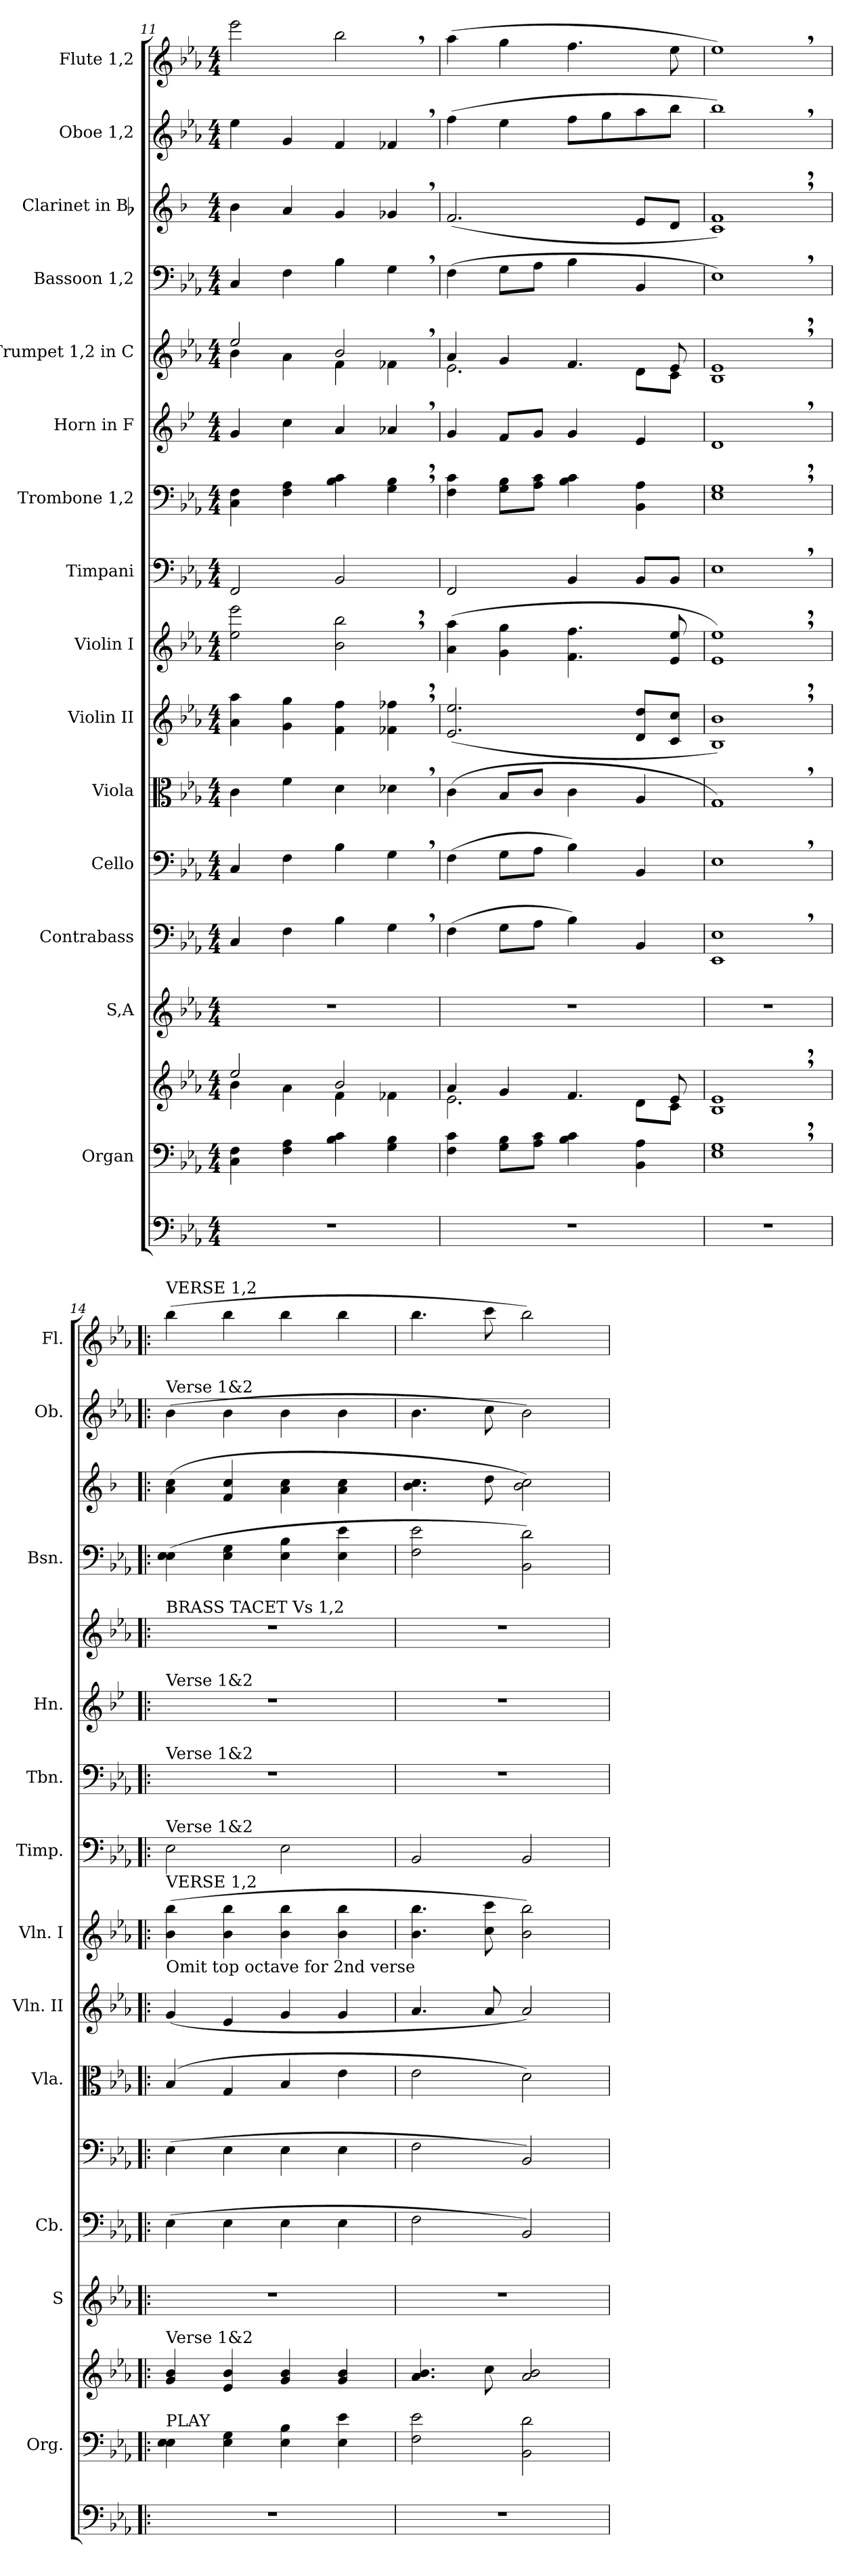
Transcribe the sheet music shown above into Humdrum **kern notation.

**kern	**kern	**kern	**kern	**kern	**kern	**kern	**kern	**kern	**kern	**kern	**kern	**kern	**kern	**kern	**kern	**kern
*part16	*part15	*part15	*part14	*part13	*part12	*part11	*part10	*part9	*part8	*part7	*part6	*part5	*part4	*part3	*part2	*part1
*staff17	*staff16	*staff15	*staff14	*staff13	*staff12	*staff11	*staff10	*staff9	*staff8	*staff7	*staff6	*staff5	*staff4	*staff3	*staff2	*staff1
*	*I"Organ	*	*I"S,A	*I"Contrabass	*I"Cello	*I"Viola	*I"Violin II	*I"Violin I	*I"Timpani	*I"Trombone 1,2	*I"Horn in F	*I"Trumpet 1,2 in C	*I"Bassoon 1,2	*I"Clarinet in Bb	*I"Oboe 1,2	*I"Flute 1,2
*	*I'Org.	*	*I'S	*I'Cb.	*	*I'Vla.	*I'Vln. II	*I'Vln. I	*I'Timp.	*I'Tbn.	*I'Hn.	*	*I'Bsn.	*	*I'Ob.	*I'Fl.
*clefF4	*clefF4	*clefG2	*clefG2	*clefF4	*clefF4	*clefC3	*clefG2	*clefG2	*clefF4	*clefF4	*clefG2	*clefG2	*clefF4	*clefG2	*clefG2	*clefG2
*	*	*	*ITrd7c12	*ITrd7c12	*	*	*	*	*	*	*ITrd4c7	*	*	*ITrd1c2	*	*
*k[b-e-a-]	*k[b-e-a-]	*k[b-e-a-]	*k[b-e-a-]	*k[b-e-a-]	*k[b-e-a-]	*k[b-e-a-]	*k[b-e-a-]	*k[b-e-a-]	*k[b-e-a-]	*k[b-e-a-]	*k[b-e-a-]	*k[b-e-a-]	*k[b-e-a-]	*k[b-e-a-]	*k[b-e-a-]	*k[b-e-a-]
*E-:	*E-:	*E-:	*E-:	*E-:	*E-:	*E-:	*E-:	*E-:	*E-:	*E-:	*E-:	*E-:	*E-:	*E-:	*E-:	*E-:
*M4/4	*M4/4	*M4/4	*M4/4	*M4/4	*M4/4	*M4/4	*M4/4	*M4/4	*M4/4	*M4/4	*M4/4	*M4/4	*M4/4	*M4/4	*M4/4	*M4/4
=11	=11	=11	=11	=11	=11	=11	=11	=11	=11	=11	=11	=11	=11	=11	=11	=11
*	*	*^	*	*	*	*	*	*	*	*	*	*^	*	*	*	*
1r	4C\ 4F\	2ee-/	4b-\	1r	4CC/	4C/	4c\	4a-\ 4aa-\	2ee-\ 2eee-\	2FF/	4C\ 4F\	4c/	4b-\	2ee-/	4C/	4a-\	4ee-\	2eee-\
.	4F\ 4A-\	.	4a-\	.	4FF\	4F\	4f\	4g\ 4gg\	.	.	4F\ 4A-\	4f\	4a-\	.	4F\	4g/	4g/	.
.	4B-\ 4c\	2b-/	4f\	.	4BB-\	4B-\	4d\	4f\ 4ff\	2b-\,> 2bb-\,>	2BB-/	4B-\ 4c\	4d/	4f\	2b-/	4B-\	4f/	4f/	2bb-,>\
.	4G\ 4B-\	.	4f-X\	.	4GG,>\	4G,>\	4d-X,>\	4f-X\,> 4ff-X\,>	.	.	4G\,> 4B-\,>	4d-X,>/	4f-X,>\	.	4G,>\	4f-X,>/	4f-X,>/	.
=12	=12	=12	=12	=12	=12	=12	=12	=12	=12	=12	=12	=12	=12	=12	=12	=12	=12	=12
1r	4F\ 4c\	4a-/	2.e-\	1r	(>4FF\	(>4F\	(>4c\	(<2.e-/ 2.ee-/	(>4a-\ 4aa-\	2FF/	4F\ 4c\	4c/	2.e-\	4a-/	(>4F\	(2.e-/	(>4ff\	(>4aa-\
.	8G\ 8B-\L	4g/	.	.	8GG\L	8G\L	8B-/L	.	4g\ 4gg\	.	8G\ 8B-\L	8B-/L	.	4g/	8G\L	.	4ee-\	4gg\
.	8A-\ 8c\J	.	.	.	8AA-\J	8A-\J	8c/J	.	.	.	8A-\ 8c\J	8c/J	.	.	8A-\J	.	.	.
.	4B-\ 4c\	4.f/	.	.	4BB-\)	4B-\)	4c\	.	4.f\ 4.ff\	4BB-/	4B-\ 4c\	4c/	.	4.f/	4B-\	.	8ff\L	4.ff\
.	.	.	.	.	.	.	.	.	.	.	.	.	.	.	.	.	8gg\	.
.	4BB-\ 4A-\	.	8d\L	.	4BBB-/	4BB-/	4A-/	8d/ 8dd/L	.	8BB-/L	4BB-\ 4A-\	4A-/	8d\L	.	4BB-/	8d/L	8aa-\	.
.	.	8e-/	8c\J	.	.	.	.	8c/ 8cc/J	8e-/ 8ee-/	8BB-/J	.	.	8c\J	8e-/	.	8c/J	8bb-\J	8ee-\
*	*	*v	*v	*	*	*	*	*	*	*	*	*	*v	*v	*	*	*	*
=13	=13	=13	=13	=13	=13	=13	=13	=13	=13	=13	=13	=13	=13	=13	=13	=13
*	*	*	*	*^	*	*	*	*	*	*	*	*	*	*	*	*
1r	1E-,> 1G,>	1B-,> 1e-,>	1r	1EE-,>	1EEE-!	1E-,>	1G,>)	1B-,> 1b-,>)	1e-,> 1ee-,>)	1E-,>	1E-,> 1G,>	1G,>	1B-,> 1e-,>	1E-,>)	1B-,> 1e-,>)	1bb-,>)	1ee-,>)
!!LO:PB:g=z
=14!|:	=14!|:	=14!|:	=14!|:	=14!|:	=14!|:	=14!|:	=14!|:	=14!|:	=14!|:	=14!|:	=14!|:	=14!|:	=14!|:	=14!|:	=14!|:	=14!|:	=14!|:
!	!	!	!	!	!	!	!	!	!	!	!	!	!	!	!	!	!LO:TX:a:t=VERSE 1,2
!	!	!	!	!	!	!	!	!	!	!	!	!	!	!	!	!LO:TX:a:t=Verse 1&2	!
!	!	!	!	!	!	!	!	!	!	!	!	!	!LO:TX:a:t=BRASS TACET Vs 1,2	!	!	!	!
!	!	!	!	!	!	!	!	!	!	!	!	!LO:TX:a:t=Verse 1&2	!	!	!	!	!
!	!	!	!	!	!	!	!	!	!	!	!LO:TX:a:t=Verse 1&2	!	!	!	!	!	!
!	!	!	!	!	!	!	!	!	!	!LO:TX:a:t=Verse 1&2	!	!	!	!	!	!	!
!	!	!	!	!	!	!	!	!	!LO:TX:b:t=Omit top octave for 2nd verse	!	!	!	!	!	!	!	!
!	!	!	!	!	!	!	!	!	!LO:TX:a:t=VERSE 1,2	!	!	!	!	!	!	!	!
!	!	!LO:TX:a:t=Verse 1&2	!	!	!	!	!	!	!	!	!	!	!	!	!	!	!
!	!LO:TX:a:t=PLAY	!	!	!	!	!	!	!	!	!	!	!	!	!	!	!	!
*	*	*	*	*v	*v	*	*	*	*	*	*	*	*	*	*	*	*
1r	4E-\ 4E-\	4g/ 4b-/	1r	(>4EE-\	(>4E-\	(4B-/	(<4g/	(>4b-\ 4bb-\	2E-\	1r	1r	1r	(>4E-\ 4E-\	(>4g\ 4b-\	(>4b-\	(>4bb-\
.	4E-\ 4G\	4e-/ 4b-/	.	4EE-\	4E-\	4G/	4e-/	4b-\ 4bb-\	.	.	.	.	4E-\ 4G\	4e-/ 4b-/	4b-\	4bb-\
.	4E-\ 4B-\	4g/ 4b-/	.	4EE-\	4E-\	4B-/	4g/	4b-\ 4bb-\	2E-\	.	.	.	4E-\ 4B-\	4g\ 4b-\	4b-\	4bb-\
.	4E-\ 4e-\	4g/ 4b-/	.	4EE-\	4E-\	4e-\	4g/	4b-\ 4bb-\	.	.	.	.	4E-\ 4e-\	4g\ 4b-\	4b-\	4bb-\
=15	=15	=15	=15	=15	=15	=15	=15	=15	=15	=15	=15	=15	=15	=15	=15	=15
1r	2F\ 2e-\	4.a-/ 4.b-/	1r	2FF\	2F\	2e-\	4.a-/	4.b-\ 4.bb-\	2BB-/	1r	1r	1r	2F\ 2e-\	4.a-\ 4.b-\	4.b-\	4.bb-\
.	.	8cc\	.	.	.	.	8a-/	8cc\ 8ccc\	.	.	.	.	.	8cc\	8cc\	8ccc\
.	2BB-\ 2d\	2a-/ 2b-/	.	2BBB-/)	2BB-/)	2d\)	2a-/)	2b-\ 2bb-\)	2BB-/	.	.	.	2BB-\ 2d\)	2a-\ 2b-\)	2b-\)	2bb-\)
=	=	=	=	=	=	=	=	=	=	=	=	=	=	=	=	=
*-	*-	*-	*-	*-	*-	*-	*-	*-	*-	*-	*-	*-	*-	*-	*-	*-
